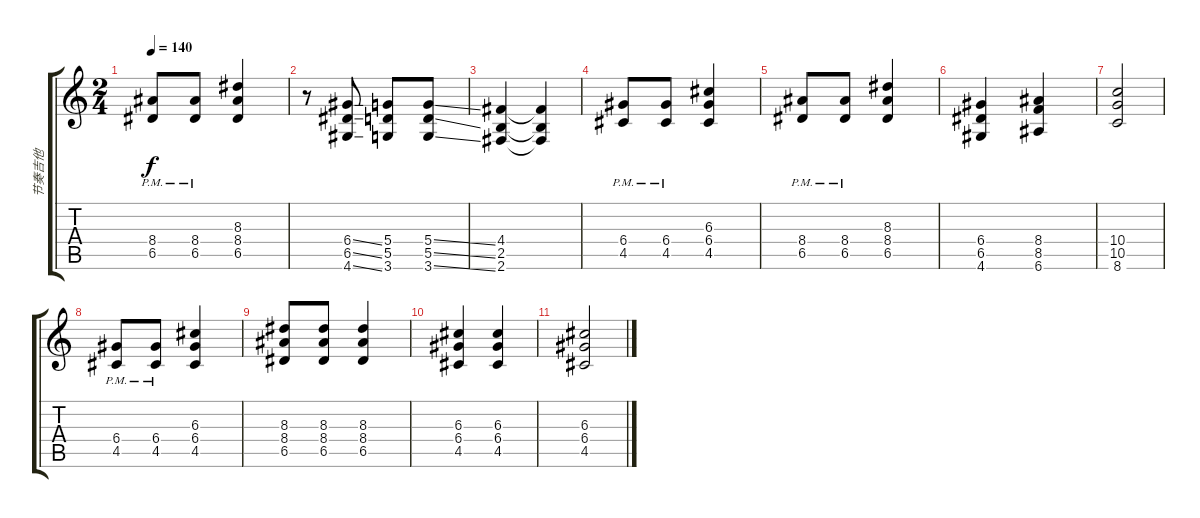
\track ("节奏吉他" "节奏吉他") {instrument electricbassfinger}
\staff {score tabs}
\tuning (E4 B3 G3 D3 A2 E2) {hide}
\ts (2 4)
\tempo 140
\clef g2
\ks c
(8.4{pm} 6.5).8{dy f} (8.4{pm} 6.5).8 (8.3 8.4 6.5).4 |
r.8 (6.4{ss} 6.5{ss} 4.6{ss}).8 (5.4 5.5 3.6).8 (5.4{ss} 5.5{ss} 3.6{ss}).8 |
(4.4 2.5 2.6).4 (4.4{t} 2.5{t} 2.6{t}).4 |
(6.4{pm} 4.5).8 (6.4{pm} 4.5).8 (6.3 6.4 4.5).4 |
(8.4{pm} 6.5).8 (8.4{pm} 6.5).8 (8.3 8.4 6.5).4 |
(6.4 6.5 4.6).4 (8.4 8.5 6.6).4 |
(10.4 10.5 8.6).2 |
(6.4{pm} 4.5).8 (6.4{pm} 4.5).8 (6.3 6.4 4.5).4 |
(8.3 8.4 6.5).8 (8.3 8.4 6.5).8 (8.3 8.4 6.5).4 |
(6.3 6.4 4.5).4 (6.3 6.4 4.5).4 |
(6.3 6.4 4.5).2
